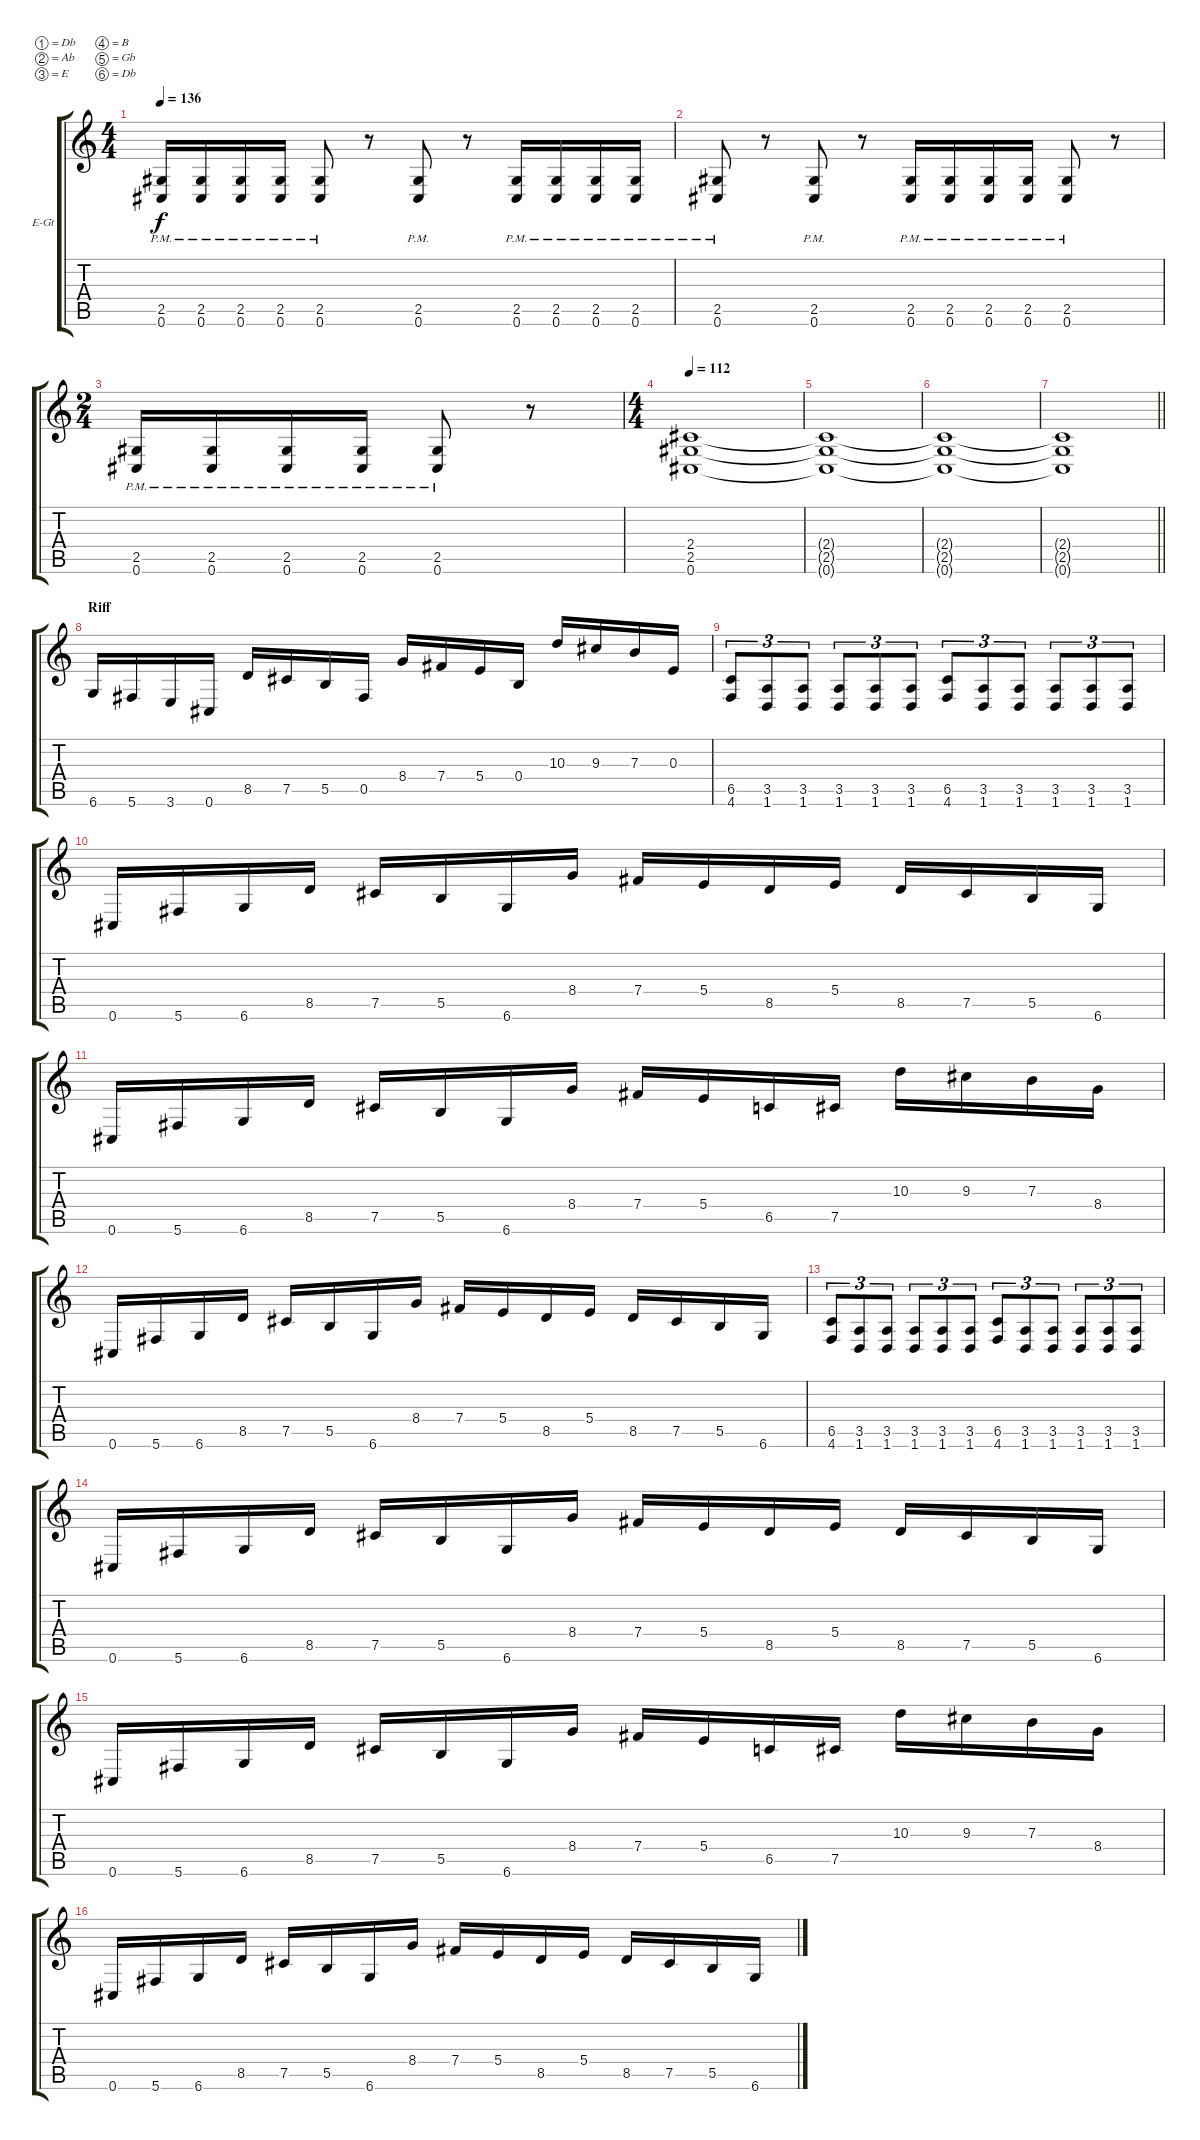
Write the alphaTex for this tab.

\bracketExtendMode groupsimilarinstruments
\firstSystemTrackNameOrientation horizontal
\otherSystemsTrackNameOrientation horizontal
\track ("Guitar I" "E-Gt") {instrument distortionguitar}
\staff {score tabs}
\tuning (Db4 Ab3 E3 B2 Gb2 Db2)
\ts (4 4)
\tempo 136
\clef g2
\ks c
(2.5{pm} 0.6{pm}).16{dy f} (2.5{pm} 0.6{pm}).16 (2.5{pm} 0.6{pm}).16 (2.5{pm} 0.6{pm}).16 (2.5{pm} 0.6{pm}).8 r.8 (2.5{pm} 0.6{pm}).8 r.8 (2.5{pm} 0.6{pm}).16 (2.5{pm} 0.6{pm}).16 (2.5{pm} 0.6{pm}).16 (2.5{pm} 0.6{pm}).16 |
(2.5{pm} 0.6{pm}).8 r.8 (2.5{pm} 0.6{pm}).8 r.8 (2.5{pm} 0.6{pm}).16 (2.5{pm} 0.6{pm}).16 (2.5{pm} 0.6{pm}).16 (2.5{pm} 0.6{pm}).16 (2.5{pm} 0.6{pm}).8 r.8 |
\ts (2 4)
(2.5{pm} 0.6{pm}).16 (2.5{pm} 0.6{pm}).16 (2.5{pm} 0.6{pm}).16 (2.5{pm} 0.6{pm}).16 (2.5{pm} 0.6{pm}).8 r.8 |
\ts (4 4)
\tempo 112
(2.4 2.5 0.6).1 |
(2.4{t} 2.5{t} 0.6{t}).1 |
(2.4{t} 2.5{t} 0.6{t}).1 |
\barLineRight lightlight
(2.4{t} 2.5{t} 0.6{t}).1 |
\section ("" "Riff")
6.6.16 5.6.16 3.6.16 0.6.16 8.5.16 7.5.16 5.5.16 0.5.16 8.4.16 7.4.16 5.4.16 0.4.16 10.3.16 9.3.16 7.3.16 0.3.16 |
(6.5 4.6).8{tu (3 2)} (3.5 1.6).8{tu (3 2)} (3.5 1.6).8{tu (3 2)} (3.5 1.6).8{tu (3 2)} (3.5 1.6).8{tu (3 2)} (3.5 1.6).8{tu (3 2)} (6.5 4.6).8{tu (3 2)} (3.5 1.6).8{tu (3 2)} (3.5 1.6).8{tu (3 2)} (3.5 1.6).8{tu (3 2)} (3.5 1.6).8{tu (3 2)} (3.5 1.6).8{tu (3 2)} |
0.6.16 5.6.16 6.6.16 8.5.16 7.5.16 5.5.16 6.6.16 8.4.16 7.4.16 5.4.16 8.5.16 5.4.16 8.5.16 7.5.16 5.5.16 6.6.16 |
0.6.16 5.6.16 6.6.16 8.5.16 7.5.16 5.5.16 6.6.16 8.4.16 7.4.16 5.4.16 6.5.16 7.5.16 10.3.16 9.3.16 7.3.16 8.4.16 |
0.6.16 5.6.16 6.6.16 8.5.16 7.5.16 5.5.16 6.6.16 8.4.16 7.4.16 5.4.16 8.5.16 5.4.16 8.5.16 7.5.16 5.5.16 6.6.16 |
(6.5 4.6).8{tu (3 2)} (3.5 1.6).8{tu (3 2)} (3.5 1.6).8{tu (3 2)} (3.5 1.6).8{tu (3 2)} (3.5 1.6).8{tu (3 2)} (3.5 1.6).8{tu (3 2)} (6.5 4.6).8{tu (3 2)} (3.5 1.6).8{tu (3 2)} (3.5 1.6).8{tu (3 2)} (3.5 1.6).8{tu (3 2)} (3.5 1.6).8{tu (3 2)} (3.5 1.6).8{tu (3 2)} |
0.6.16 5.6.16 6.6.16 8.5.16 7.5.16 5.5.16 6.6.16 8.4.16 7.4.16 5.4.16 8.5.16 5.4.16 8.5.16 7.5.16 5.5.16 6.6.16 |
0.6.16 5.6.16 6.6.16 8.5.16 7.5.16 5.5.16 6.6.16 8.4.16 7.4.16 5.4.16 6.5.16 7.5.16 10.3.16 9.3.16 7.3.16 8.4.16 |
0.6.16 5.6.16 6.6.16 8.5.16 7.5.16 5.5.16 6.6.16 8.4.16 7.4.16 5.4.16 8.5.16 5.4.16 8.5.16 7.5.16 5.5.16 6.6.16
